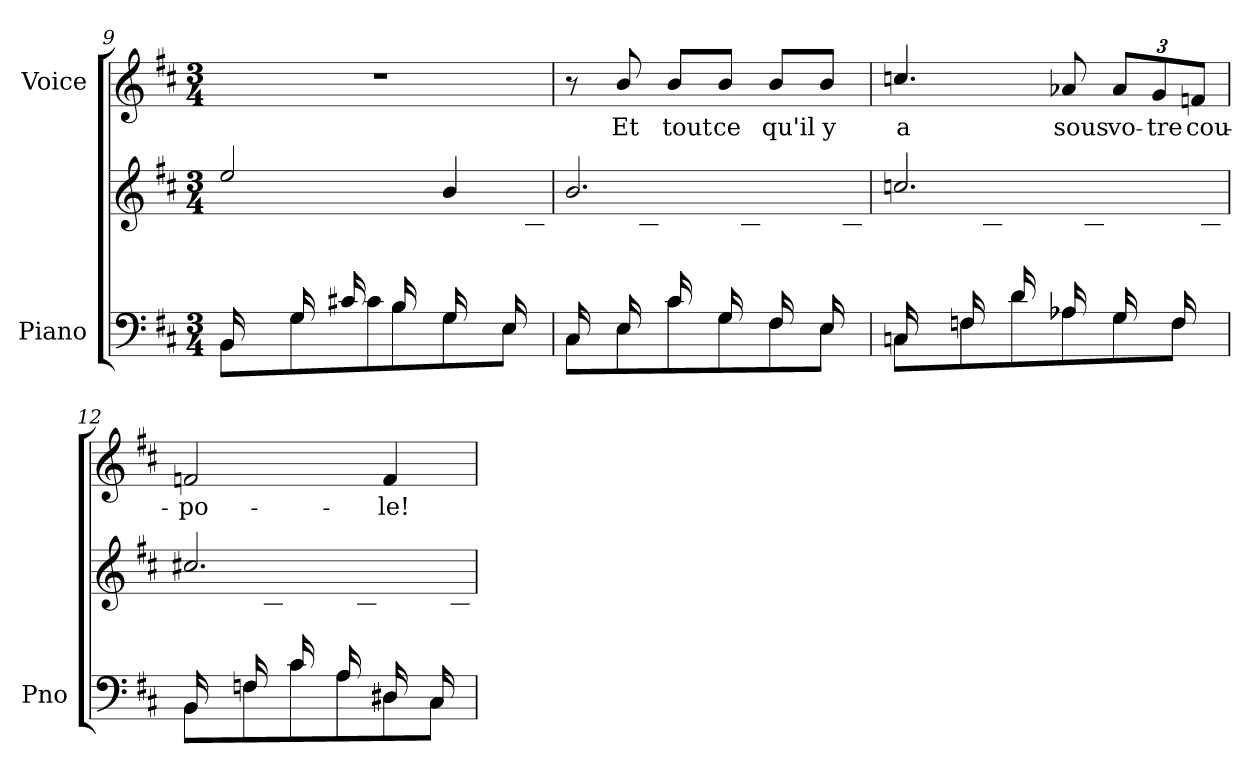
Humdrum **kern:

**kern	**kern	**kern	**text
*part2	*part2	*part1	*part1
*staff3	*staff2	*staff1	*staff1
*I"Piano	*	*I"Voice	*
*I'Pno	*	*	*
*clefF4	*clefG2	*clefG2	*
*k[f#c#]	*k[f#c#]	*k[f#c#]	*
*M3/4	*M3/4	*M3/4	*
=9	=9	=9	=9
*^	*^	*	*
16BB/LL	8BB\L	2ee/	16ryy	2.r	.
16ryy	.	.	16b\ 16cc#X\	.	.
16G/	8G\	.	16ryy	.	.
16ryy	.	.	16e\JJ	.	.
16c#X/LL	8c#\	.	16ryy	.	.
16ryy	.	.	16g\ 16b\	.	.
16B/	8B\	.	16ryy	.	.
16ryy	.	.	16e\JJ	.	.
16G/LL	8G\	4b/	16ryy	.	.
16ryy	.	.	16e\ 16f#\	.	.
16E/	8E\J	.	16ryy	.	.
16ryy	.	.	16B\ 16g\JJ	.	.
=10	=10	=10	=10	=10	=10
16C#/LL	8C#\L	2.b/	16ryy	8r	.
16ryy	.	.	16e\ 16g\	.	.
16E/	8E\	.	16ryy	8b/	Et
16ryy	.	.	16B\JJ	.	.
16c#/LL	8c#\	.	16ryy	8b/L	tout
16ryy	.	.	16e\ 16g\	.	.
16G/	8G\	.	16ryy	8b/J	ce
16ryy	.	.	16B\JJ	.	.
16F#/LL	8F#\	.	16ryy	8b/L	qu'il
16ryy	.	.	16e\ 16g\	.	.
16E/	8E\J	.	16ryy	8b/J	y
16ryy	.	.	16B\JJ	.	.
=11	=11	=11	=11	=11	=11
16Cn/LL	8C\L	2.ccn/	16ryy	4.ccn/	a
16ryy	.	.	16fn\ 16a-X\	.	.
16Fn/	8F\	.	16ryy	.	.
16ryy	.	.	16cn\JJ	.	.
16d/LL	8d\	.	16ryy	.	.
16ryy	.	.	16f\ 16a-\	.	.
16A-X/	8A-\	.	16ryy	8a-X/	sous
16ryy	.	.	16c\JJ	.	.
16G/LL	8G\	.	16ryy	12a-/L	vo-
16ryy	.	.	16f\ 16a-\	.	.
.	.	.	.	12g/	-tre
16F/	8F\J	.	16ryy	.	.
.	.	.	.	12fn/J	cou-
16ryy	.	.	16c\JJ	.	.
=12	=12	=12	=12	=12	=12
16BB/LL	8BB\L	2.cc#X/	16ryy	2fn/	-po-
16ryy	.	.	16fn\ 16an\	.	.
16Fn/	8F\	.	16ryy	.	.
16ryy	.	.	16c#X\JJ	.	.
16c#/LL	8c#\	.	16ryy	.	.
16ryy	.	.	16f\ 16a\	.	.
16A/	8A\	.	16ryy	.	.
16ryy	.	.	16c#\JJ	.	.
16D#X/LL	8D#\	.	16ryy	4f/	-le!
16ryy	.	.	16f\ 16a\	.	.
16C#/	8C#\J	.	16ryy	.	.
16ryy	.	.	16c#\JJ	.	.
*v	*v	*	*	*	*
*	*v	*v	*	*
=	=	=	=
*-	*-	*-	*-
